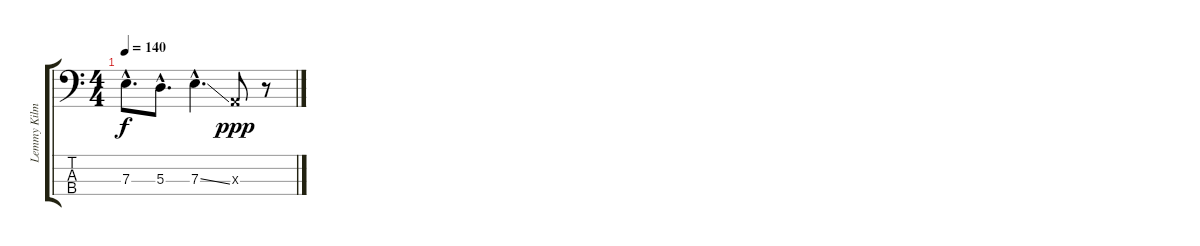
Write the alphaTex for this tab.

\track ("Lemmy Kilmister (Bass)" "Lemmy Kilm") {instrument distortionguitar}
\staff {score tabs}
\tuning (G2 D2 A1 E1) {hide}
\ts (4 4)
\tempo 140
\clef f4
\ks c
7.3{hac}.8{d dy f} 5.3{hac}.8{d} 7.3{ss hac}.4{d} 0.3{x}.8{dy ppp} r.8
